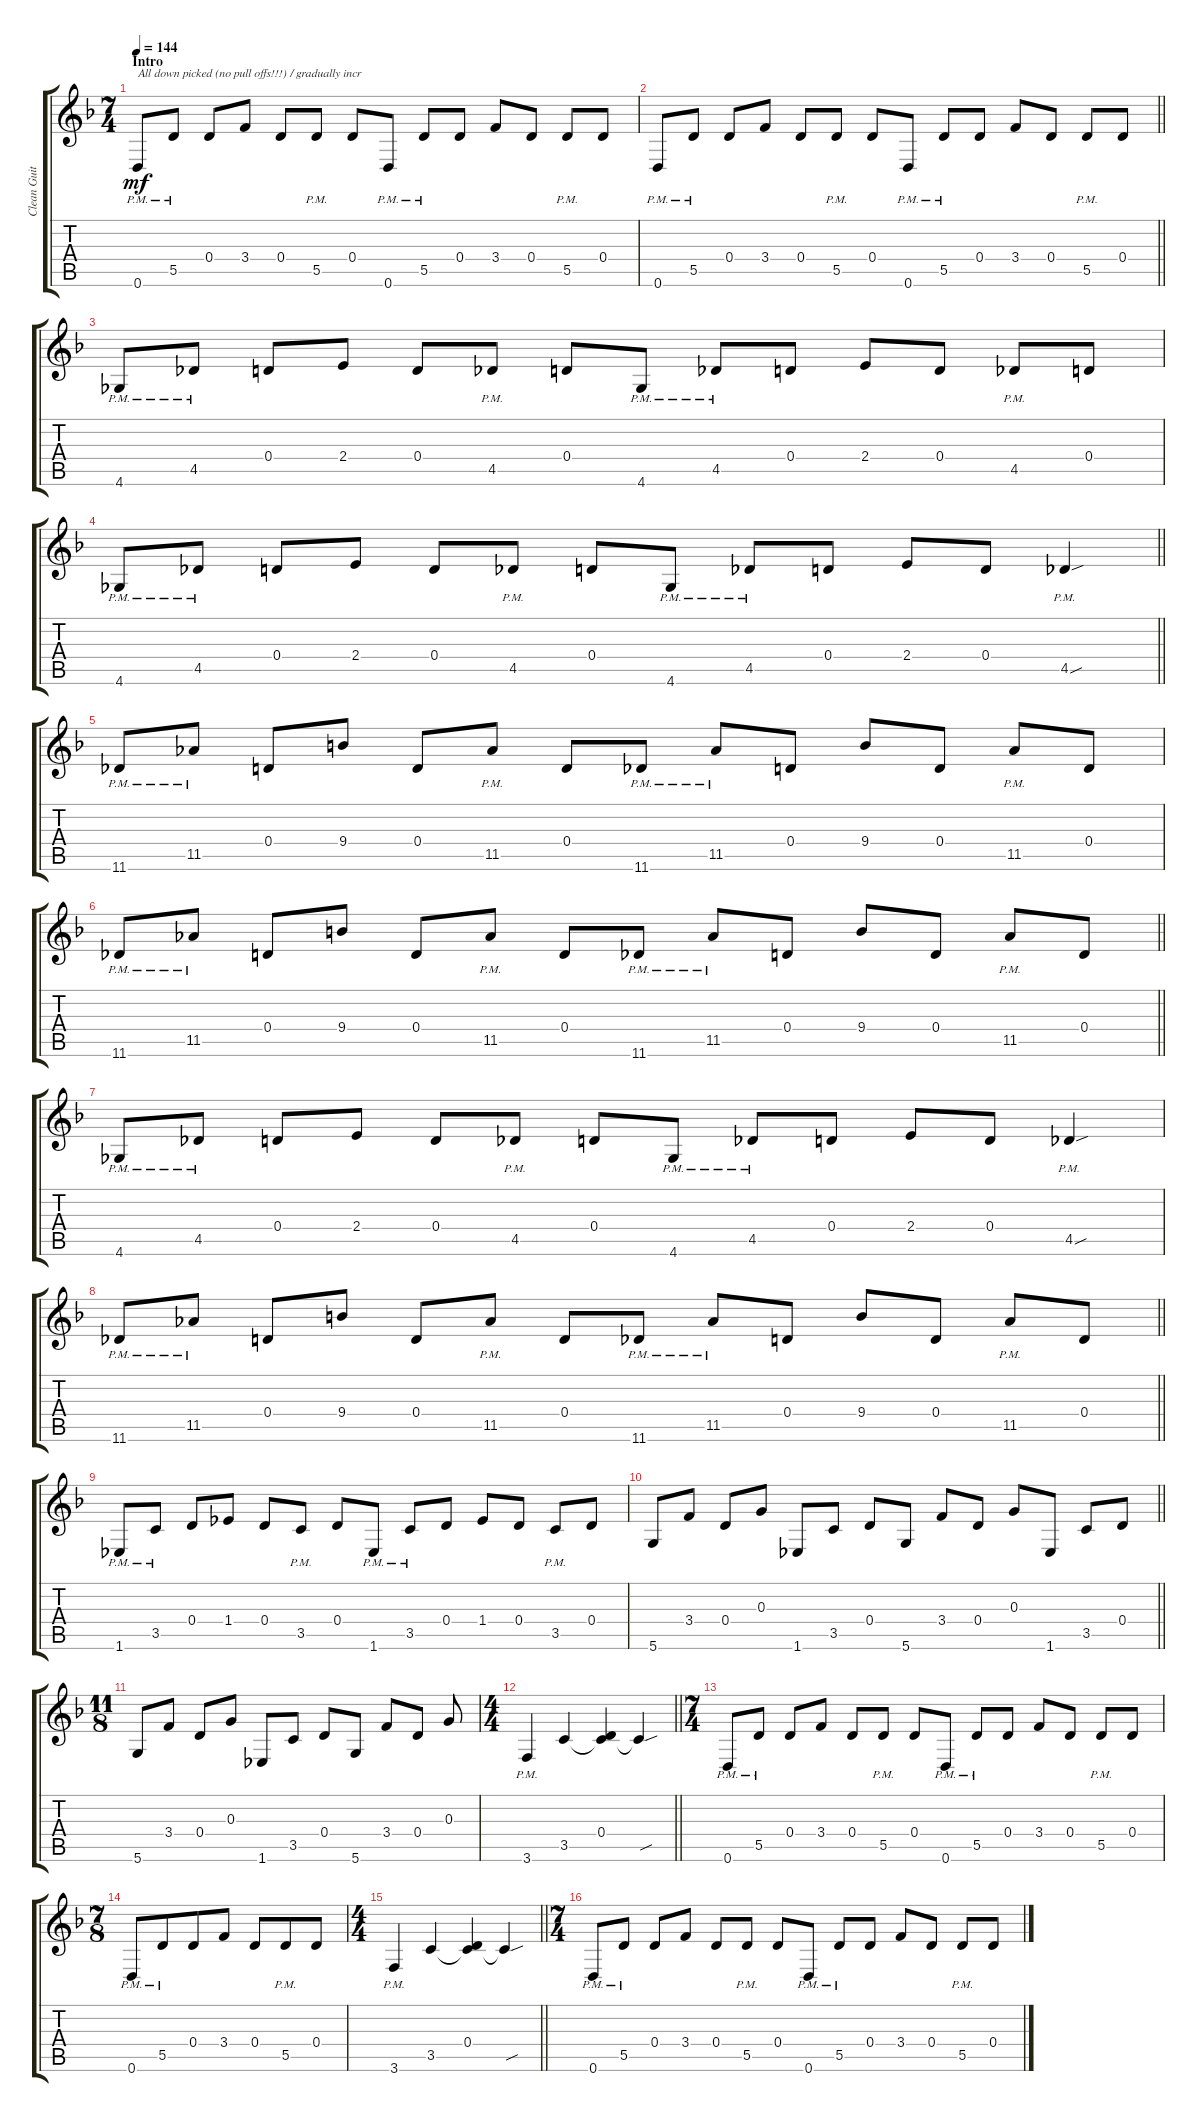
\track ("Clean Guitar" "Clean Guit") {instrument electricguitarclean}
\staff {score tabs}
\tuning (E4 B3 G3 D3 A2 D2) {hide}
\ts (7 4)
\section ("" "Intro")
\tempo 144
\clef g2
\ks dminor
0.6{pm}.8{txt "All down picked (no pull offs!!!) / gradually incr" dy mf instrument electricguitarclean} 5.5{pm}.8 0.4.8 3.4.8 0.4.8 5.5{pm}.8 0.4.8 0.6{pm}.8 5.5{pm}.8 0.4.8 3.4.8 0.4.8 5.5{pm}.8 0.4.8 |
\barLineRight lightlight
0.6{pm}.8 5.5{pm}.8 0.4.8 3.4.8 0.4.8 5.5{pm}.8 0.4.8 0.6{pm}.8 5.5{pm}.8 0.4.8 3.4.8 0.4.8 5.5{pm}.8 0.4.8 |
4.6{pm}.8 4.5{pm}.8 0.4.8 2.4.8 0.4.8 4.5{pm}.8 0.4.8 4.6{pm}.8 4.5{pm}.8 0.4.8 2.4.8 0.4.8 4.5{pm}.8 0.4.8 |
\barLineRight lightlight
4.6{pm}.8 4.5{pm}.8 0.4.8 2.4.8 0.4.8 4.5{pm}.8 0.4.8 4.6{pm}.8 4.5{pm}.8 0.4.8 2.4.8 0.4.8 4.5{sou pm}.4 |
11.6{pm}.8 11.5{pm}.8 0.4.8 9.4.8 0.4.8 11.5{pm}.8 0.4.8 11.6{pm}.8 11.5{pm}.8 0.4.8 9.4.8 0.4.8 11.5{pm}.8 0.4.8 |
\barLineRight lightlight
11.6{pm}.8 11.5{pm}.8 0.4.8 9.4.8 0.4.8 11.5{pm}.8 0.4.8 11.6{pm}.8 11.5{pm}.8 0.4.8 9.4.8 0.4.8 11.5{pm}.8 0.4.8 |
4.6{pm}.8 4.5{pm}.8 0.4.8 2.4.8 0.4.8 4.5{pm}.8 0.4.8 4.6{pm}.8 4.5{pm}.8 0.4.8 2.4.8 0.4.8 4.5{sou pm}.4 |
\barLineRight lightlight
11.6{pm}.8 11.5{pm}.8 0.4.8 9.4.8 0.4.8 11.5{pm}.8 0.4.8 11.6{pm}.8 11.5{pm}.8 0.4.8 9.4.8 0.4.8 11.5{pm}.8 0.4.8 |
1.6{pm}.8 3.5{pm}.8 0.4.8 1.4.8 0.4.8 3.5{pm}.8 0.4.8 1.6{pm}.8 3.5{pm}.8 0.4.8 1.4.8 0.4.8 3.5{pm}.8 0.4.8 |
\barLineRight lightlight
5.6.8 3.4.8 0.4.8 0.3.8 1.6.8 3.5.8 0.4.8 5.6.8 3.4.8 0.4.8 0.3.8 1.6.8 3.5.8 0.4.8 |
\ts (11 8)
5.6.8 3.4.8 0.4.8 0.3.8 1.6.8 3.5.8 0.4.8 5.6.8 3.4.8 0.4.8 0.3.8 |
\ts (4 4)
\barLineRight lightlight
3.6{pm}.4 3.5.4 (0.4 3.5{t}).4 3.5{sou t}.4 |
\ts (7 4)
\section ("" "")
0.6{pm}.8 5.5{pm}.8 0.4.8 3.4.8 0.4.8 5.5{pm}.8 0.4.8 0.6{pm}.8 5.5{pm}.8 0.4.8 3.4.8 0.4.8 5.5{pm}.8 0.4.8 |
\ts (7 8)
0.6{pm}.8 5.5{pm}.8 0.4.8 3.4.8 0.4.8 5.5{pm}.8 0.4.8 |
\ts (4 4)
\barLineRight lightlight
3.6{pm}.4 3.5.4 (0.4 3.5{t}).4 3.5{sou t}.4 |
\ts (7 4)
0.6{pm}.8 5.5{pm}.8 0.4.8 3.4.8 0.4.8 5.5{pm}.8 0.4.8 0.6{pm}.8 5.5{pm}.8 0.4.8 3.4.8 0.4.8 5.5{pm}.8 0.4.8
